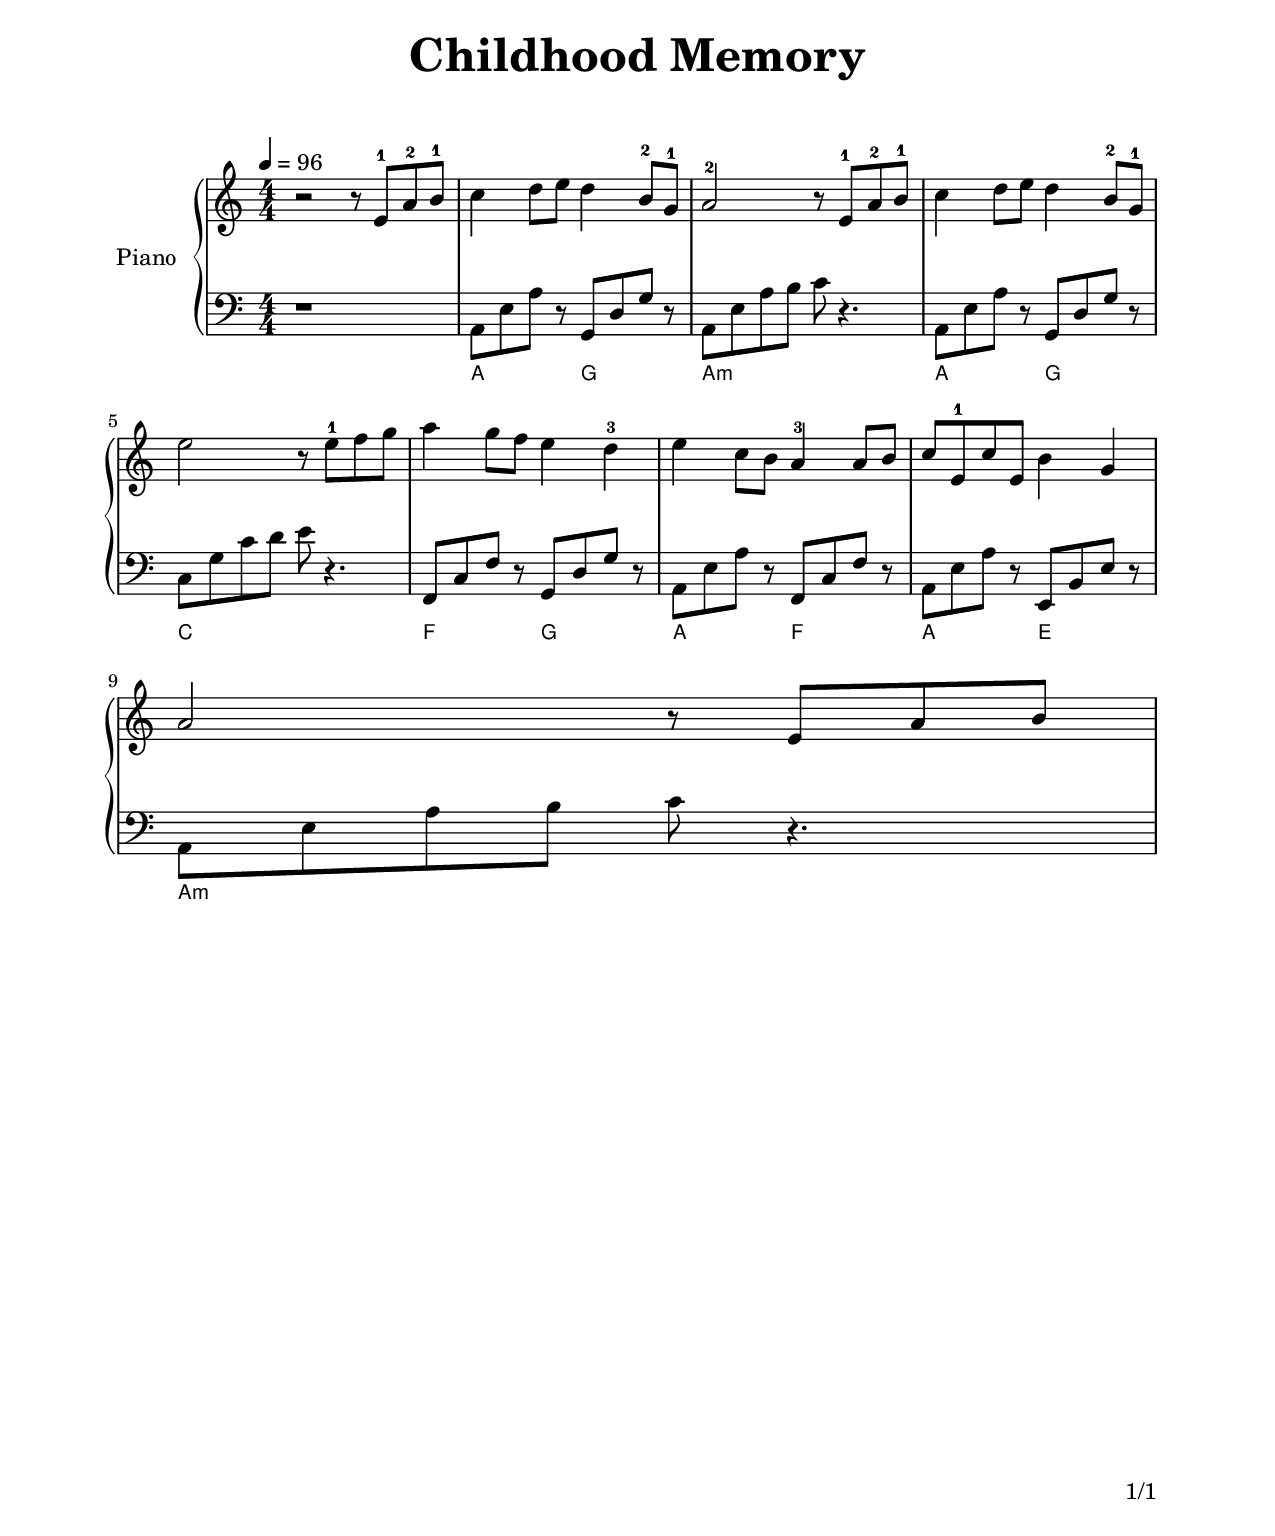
\version "2.24.3"
\include "../settings.v1.ly"

\header {
  title = \markup \override #'((font-size . 6)) "Childhood Memory"
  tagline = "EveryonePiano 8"
}

\paper {
  total-page = 1
}

\markup \vspace #1.5

EfiveI = { e,8 b,8 e8 r8 }
FfiveI = { f,8 c8  f8 r8 }
GfiveI = { g,8 d8  g8 r8 }
AfiveI = { a,8 e8  a8 r8 }

CI  = { c8  g8 c'8 d'8 e'8 r4. }
AmI = { a,8 e8 a8  b8  c'8 r4. }

\score {
  \new PianoStaff \with {
    instrumentName = "Piano"
  } <<
    \new Staff {
      \tempo 4 = 96
      \clef treble
      \key c \major
      \time 4/4
      
      r2   r8 e'8^1  a'8^2 b'8^1 | c''4 d''8 e''8 d''4 b'8^2 g'8^1 | a'2^2         r8 e'8^1 a'8^2 b'8^1 | c''4       d''8 e''8 d''4 b'8^2 g'8^1 | \break
      e''2 r8 e''8^1 f''8  g''8  | a''4 g''8 f''8 e''4 d''4^3      | e''4 c''8 b'8 a'4^3    a'8   b'8   | c''8 e'8^1 c''8 e'8  b'4  g'4         | \break
      a'2  r8 e'8  a'8  b'8  |
    }
    \new Staff {
      \clef bass
      \key c \major
      \time 4/4
      
      r1   | \AfiveI \GfiveI | \AmI            | \AfiveI \GfiveI |
      \CI  | \FfiveI \GfiveI | \AfiveI \FfiveI | \AfiveI \EfiveI |
      \AmI |
    }
    \chords {
      
      r1   | a2 g2 | a1:m  | a2 g2 |
      c1   | f2 g2 | a2 f2 | a2 e2 |
      a1:m |
    }
  >>
  \layout {}
  \midi {}
}
